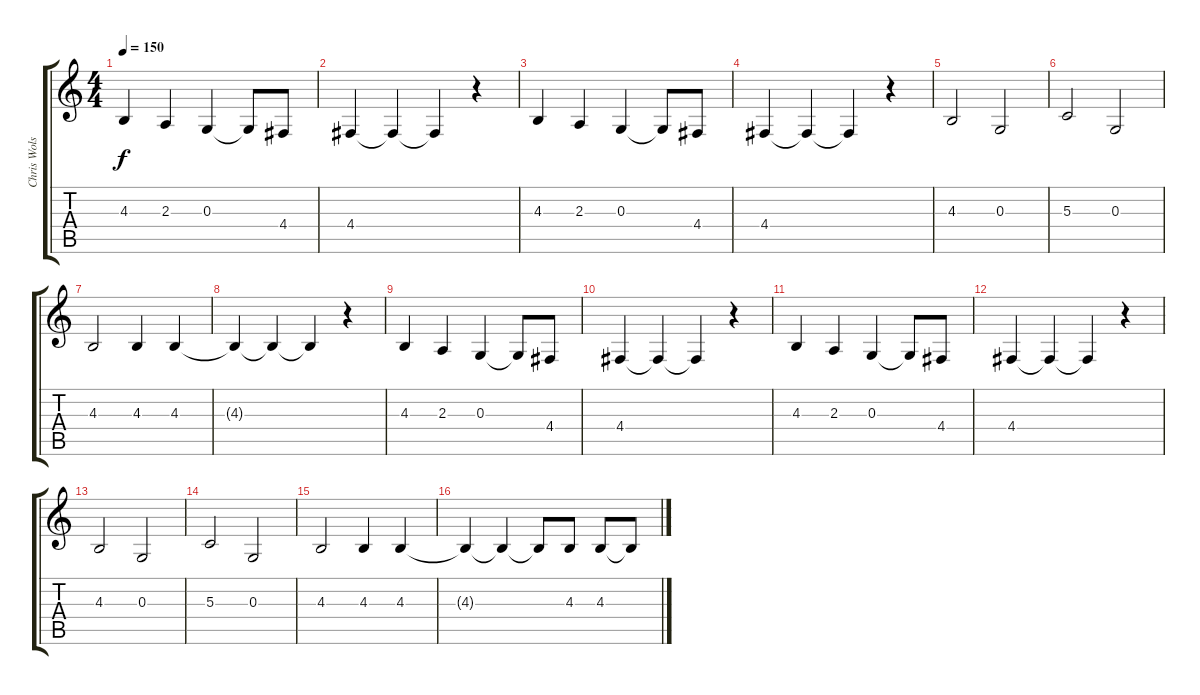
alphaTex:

\track ("Chris Wolstenholme" "Chris Wols") {instrument voiceoohs}
\staff {score tabs}
\tuning (E4 B3 G3 D3 A2 E2) {hide}
\ts (4 4)
\tempo 150
\clef g2
\ks c
4.3.4{dy f} 2.3.4 0.3.4 0.3{t}.8 4.4.8 |
4.4.4 4.4{t}.4 4.4{t}.4 r.4 |
4.3.4 2.3.4 0.3.4 0.3{t}.8 4.4.8 |
4.4.4 4.4{t}.4 4.4{t}.4 r.4 |
4.3.2 0.3.2 |
5.3.2 0.3.2 |
4.3.2 4.3.4 4.3.4 |
4.3{t}.4 4.3{t}.4 4.3{t}.4 r.4 |
4.3.4 2.3.4 0.3.4 0.3{t}.8 4.4.8 |
4.4.4 4.4{t}.4 4.4{t}.4 r.4 |
4.3.4 2.3.4 0.3.4 0.3{t}.8 4.4.8 |
4.4.4 4.4{t}.4 4.4{t}.4 r.4 |
4.3.2 0.3.2 |
5.3.2 0.3.2 |
4.3.2 4.3.4 4.3.4 |
4.3{t}.4 4.3{t}.4 4.3{t}.8 4.3.8 4.3.8 4.3{t}.8
